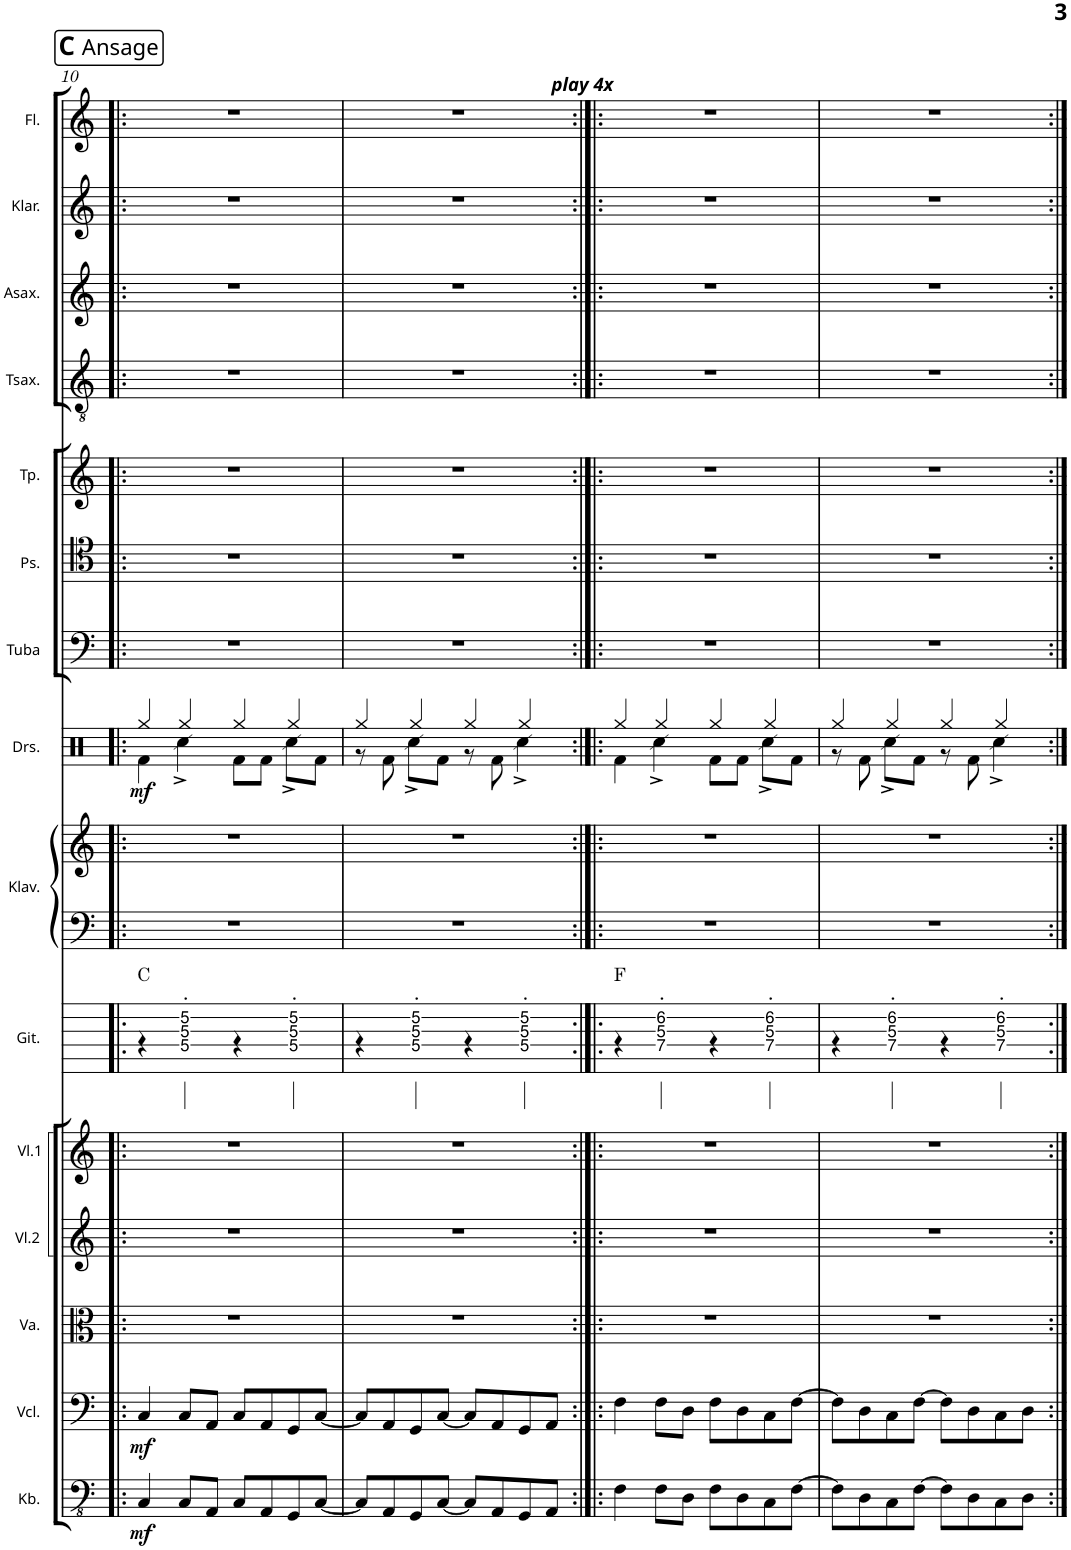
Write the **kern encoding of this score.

**kern	**dynam	**kern	**dynam	**kern	**kern	**kern	**kern	**harte	**kern	**kern	**kern	**dynam	**kern	**kern	**kern	**kern	**kern	**kern	**kern
*part15	*part15	*part14	*part14	*part13	*part12	*part11	*part10	*part10	*part9	*part9	*part8	*part8	*part7	*part6	*part5	*part4	*part3	*part2	*part1
*staff16	*staff16	*staff15	*staff15	*staff14	*staff13	*staff12	*staff11	*	*staff10	*staff9	*staff8	*staff8	*staff7	*staff6	*staff5	*staff4	*staff3	*staff2	*staff1
*I"Kontrabässe	*	*I"Cello	*	*I"Viola	*I"Violine 2	*I"Violine 1	*I"Gitarre	*	*I"Klavier	*	*I"Drumset	*	*I"Tuba	*I"Posaune	*I"Trompete	*I"Tenorsaxophon	*I"Altsaxophon	*I"Klarinette	*I"Flöte
*I'Kb.	*	*	*	*I'Va.	*I'Vl.2	*I'Vl.1	*I'Git.	*	*I'Klav.	*	*I'Drs.	*	*I'Tuba	*I'Ps.	*I'Tp.	*I'Tsax.	*I'Asax.	*I'Klar.	*I'Fl.
!!LO:PB:g=z
*clefFv4	*	*clefF4	*	*clefC3	*clefG2	*clefG2	*	*	*clefF4	*clefG2	*clefX	*	*clefF4	*clefC4	*clefG2	*clefGv2	*clefG2	*clefG2	*clefG2
*Trd7c12	*	*	*	*	*	*	*	*	*	*	*	*	*	*	*Trd1c2	*Trd8c14	*Trd5c9	*Trd1c2	*
*k[]	*	*k[]	*	*k[]	*k[]	*k[]	*k[]	*	*k[]	*k[]	*k[]	*	*k[]	*k[]	*k[]	*k[]	*k[]	*k[]	*k[]
*M4/4	*	*M4/4	*	*M4/4	*M4/4	*M4/4	*M4/4	*	*M4/4	*M4/4	*M4/4	*	*M4/4	*M4/4	*M4/4	*M4/4	*M4/4	*M4/4	*M4/4
!!LO:REH:place=s1:a:fs=12:t=Ansage
!!LO:REH:place=s1:a:B:fs=14:t=C
=10!|:	=10!|:	=10!|:	=10!|:	=10!|:	=10!|:	=10!|:	=10!|:	=10!|:	=10!|:	=10!|:	=10!|:	=10!|:	=10!|:	=10!|:	=10!|:	=10!|:	=10!|:	=10!|:	=10!|:
*	*	*	*	*	*	*	*	*	*	*	*^	*	*	*	*	*	*	*	*
!	!LO:DY:b	!	!LO:DY:b	!	!	!	!	!	!	!	!	!	!LO:DY:b	!	!	!	!	!	!	!
4CC/	mf	4C/	mf	1r	1r	1r	4r	C:maj	1r	1r	4Rgg/	4Rf\	mf	1r	1r	1r	1r	1r	1r	1r
8CC/L	.	8C/L	.	.	.	.	4G\' 4c\' 4e\'	.	.	.	4Rgg/	4Rcc^\	.	.	.	.	.	.	.	.
8AAA/J	.	8AA/J	.	.	.	.	.	.	.	.	.	.	.	.	.	.	.	.	.	.
8CC/L	.	8C/L	.	.	.	.	4r	.	.	.	4Rgg/	8Rf\L	.	.	.	.	.	.	.	.
8AAA/	.	8AA/	.	.	.	.	.	.	.	.	.	8Rf\J	.	.	.	.	.	.	.	.
8GGG/	.	8GG/	.	.	.	.	4G\' 4c\' 4e\'	.	.	.	4Rgg/	8Rcc^\L	.	.	.	.	.	.	.	.
[8CC/J	.	[8C/J	.	.	.	.	.	.	.	.	.	8Rf\J	.	.	.	.	.	.	.	.
=11	=11	=11	=11	=11	=11	=11	=11	=11	=11	=11	=11	=11	=11	=11	=11	=11	=11	=11	=11	=11
8CC/L]	.	8C/L]	.	1r	1r	1r	4r	.	1r	1r	4Rgg/	8r	.	1r	1r	1r	1r	1r	1r	1r
8AAA/	.	8AA/	.	.	.	.	.	.	.	.	.	8Rf\	.	.	.	.	.	.	.	.
8GGG/	.	8GG/	.	.	.	.	4G\' 4c\' 4e\'	.	.	.	4Rgg/	8Rcc^\L	.	.	.	.	.	.	.	.
[8CC/J	.	[8C/J	.	.	.	.	.	.	.	.	.	8Rf\J	.	.	.	.	.	.	.	.
8CC/L]	.	8C/L]	.	.	.	.	4r	.	.	.	4Rgg/	8r	.	.	.	.	.	.	.	.
8AAA/	.	8AA/	.	.	.	.	.	.	.	.	.	8Rf\	.	.	.	.	.	.	.	.
8GGG/	.	8GG/	.	.	.	.	4G\' 4c\' 4e\'	.	.	.	4Rgg/	4Rcc^\	.	.	.	.	.	.	.	.
8AAA/J	.	8AA/J	.	.	.	.	.	.	.	.	.	.	.	.	.	.	.	.	.	.
=12:|!|:	=12:|!|:	=12:|!|:	=12:|!|:	=12:|!|:	=12:|!|:	=12:|!|:	=12:|!|:	=12:|!|:	=12:|!|:	=12:|!|:	=12:|!|:	=12:|!|:	=12:|!|:	=12:|!|:	=12:|!|:	=12:|!|:	=12:|!|:	=12:|!|:	=12:|!|:	=12:|!|:
!	!	!	!	!	!	!	!	!	!	!	!	!	!	!	!	!	!	!	!	!LO:TX:a:Bi:t=play 4x
4FF\	.	4F\	.	1r	1r	1r	4r	F:maj	1r	1r	4Rgg/	4Rf\	.	1r	1r	1r	1r	1r	1r	1r
8FF\L	.	8F\L	.	.	.	.	4A\' 4c\' 4f\'	.	.	.	4Rgg/	4Rcc^\	.	.	.	.	.	.	.	.
8DD\J	.	8D\J	.	.	.	.	.	.	.	.	.	.	.	.	.	.	.	.	.	.
8FF\L	.	8F\L	.	.	.	.	4r	.	.	.	4Rgg/	8Rf\L	.	.	.	.	.	.	.	.
8DD\	.	8D\	.	.	.	.	.	.	.	.	.	8Rf\J	.	.	.	.	.	.	.	.
8CC\	.	8C\	.	.	.	.	4A\' 4c\' 4f\'	.	.	.	4Rgg/	8Rcc^\L	.	.	.	.	.	.	.	.
[8FF\J	.	[8F\J	.	.	.	.	.	.	.	.	.	8Rf\J	.	.	.	.	.	.	.	.
=13	=13	=13	=13	=13	=13	=13	=13	=13	=13	=13	=13	=13	=13	=13	=13	=13	=13	=13	=13	=13
8FF\L]	.	8F\L]	.	1r	1r	1r	4r	.	1r	1r	4Rgg/	8r	.	1r	1r	1r	1r	1r	1r	1r
8DD\	.	8D\	.	.	.	.	.	.	.	.	.	8Rf\	.	.	.	.	.	.	.	.
8CC\	.	8C\	.	.	.	.	4A\' 4c\' 4f\'	.	.	.	4Rgg/	8Rcc^\L	.	.	.	.	.	.	.	.
[8FF\J	.	[8F\J	.	.	.	.	.	.	.	.	.	8Rf\J	.	.	.	.	.	.	.	.
8FF\L]	.	8F\L]	.	.	.	.	4r	.	.	.	4Rgg/	8r	.	.	.	.	.	.	.	.
8DD\	.	8D\	.	.	.	.	.	.	.	.	.	8Rf\	.	.	.	.	.	.	.	.
8CC\	.	8C\	.	.	.	.	4A\' 4c\' 4f\'	.	.	.	4Rgg/	4Rcc^\	.	.	.	.	.	.	.	.
8DD\J	.	8D\J	.	.	.	.	.	.	.	.	.	.	.	.	.	.	.	.	.	.
*	*	*	*	*	*	*	*	*	*	*	*v	*v	*	*	*	*	*	*	*	*
=:|!	=:|!	=:|!	=:|!	=:|!	=:|!	=:|!	=:|!	=:|!	=:|!	=:|!	=:|!	=:|!	=:|!	=:|!	=:|!	=:|!	=:|!	=:|!	=:|!
*-	*-	*-	*-	*-	*-	*-	*-	*-	*-	*-	*-	*-	*-	*-	*-	*-	*-	*-	*-
